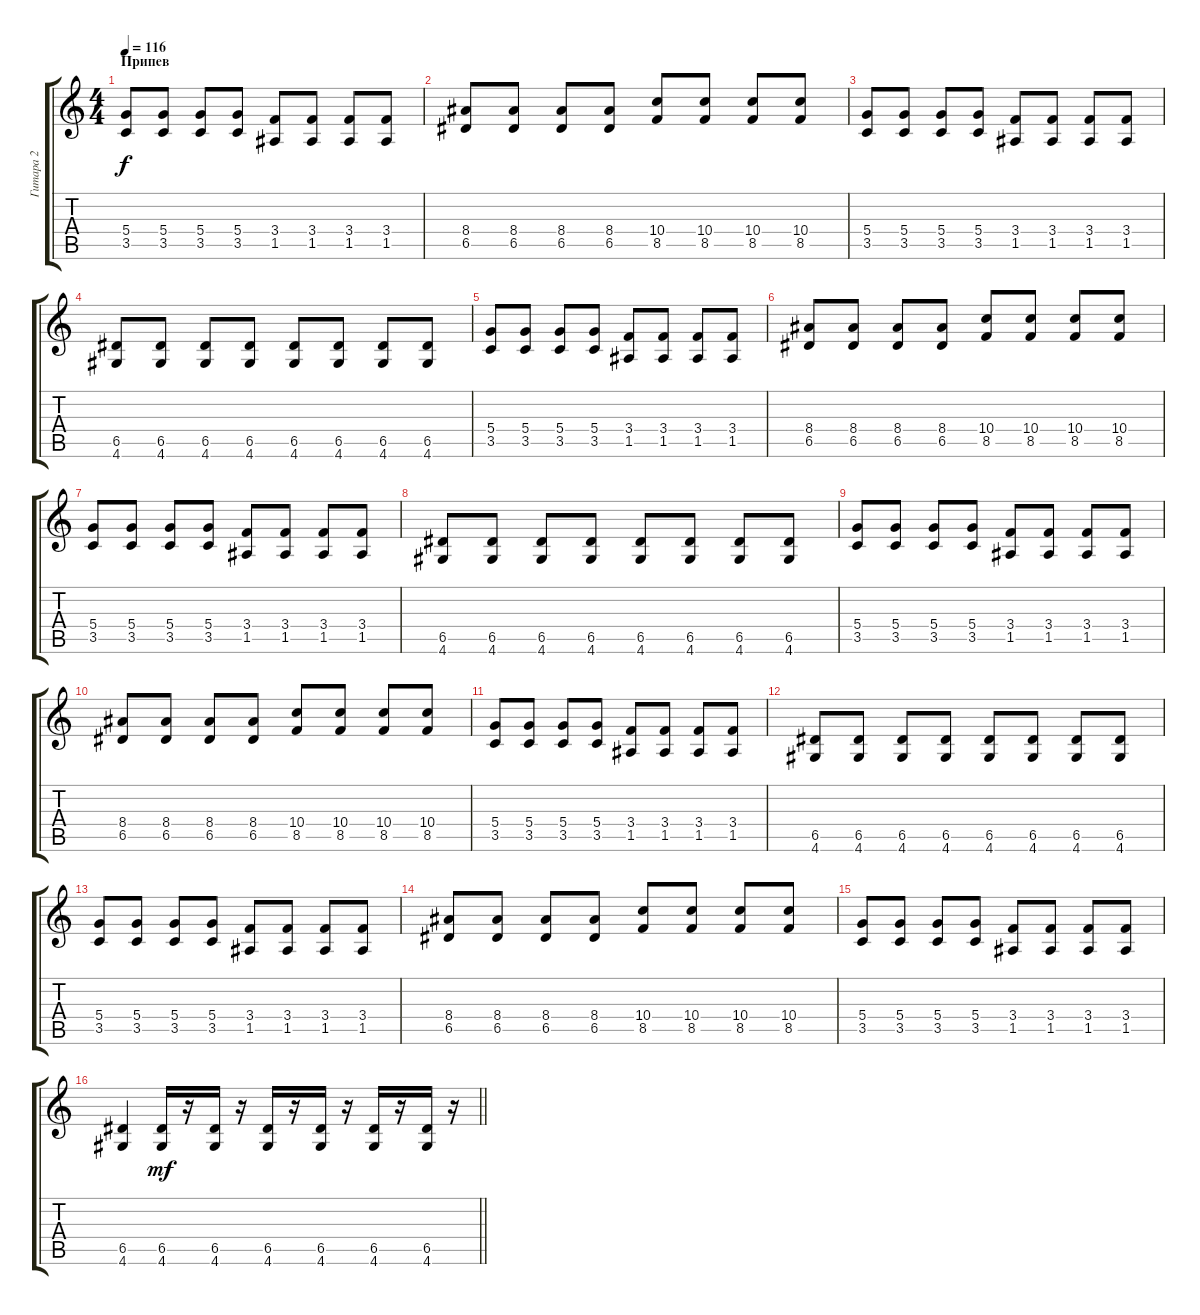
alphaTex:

\track ("Гитара 2" "Гитара 2") {instrument distortionguitar}
\staff {score tabs}
\tuning (E4 B3 G3 D3 A2 E2) {hide}
\ts (4 4)
\section ("" "Припев")
\tempo 116
\clef g2
\ks c
(5.4 3.5).8{dy f volume 11 instrument overdrivenguitar} (5.4 3.5).8 (5.4 3.5).8 (5.4 3.5).8 (3.4 1.5).8 (3.4 1.5).8 (3.4 1.5).8 (3.4 1.5).8 |
(8.4 6.5).8 (8.4 6.5).8 (8.4 6.5).8 (8.4 6.5).8 (10.4 8.5).8 (10.4 8.5).8 (10.4 8.5).8 (10.4 8.5).8 |
(5.4 3.5).8 (5.4 3.5).8 (5.4 3.5).8 (5.4 3.5).8 (3.4 1.5).8 (3.4 1.5).8 (3.4 1.5).8 (3.4 1.5).8 |
(6.5 4.6).8 (6.5 4.6).8 (6.5 4.6).8 (6.5 4.6).8 (6.5 4.6).8 (6.5 4.6).8 (6.5 4.6).8 (6.5 4.6).8 |
(5.4 3.5).8{instrument overdrivenguitar} (5.4 3.5).8 (5.4 3.5).8 (5.4 3.5).8 (3.4 1.5).8 (3.4 1.5).8 (3.4 1.5).8 (3.4 1.5).8 |
(8.4 6.5).8 (8.4 6.5).8 (8.4 6.5).8 (8.4 6.5).8 (10.4 8.5).8 (10.4 8.5).8 (10.4 8.5).8 (10.4 8.5).8 |
(5.4 3.5).8 (5.4 3.5).8 (5.4 3.5).8 (5.4 3.5).8 (3.4 1.5).8 (3.4 1.5).8 (3.4 1.5).8 (3.4 1.5).8 |
(6.5 4.6).8 (6.5 4.6).8 (6.5 4.6).8 (6.5 4.6).8 (6.5 4.6).8 (6.5 4.6).8 (6.5 4.6).8 (6.5 4.6).8 |
(5.4 3.5).8{instrument overdrivenguitar} (5.4 3.5).8 (5.4 3.5).8 (5.4 3.5).8 (3.4 1.5).8 (3.4 1.5).8 (3.4 1.5).8 (3.4 1.5).8 |
(8.4 6.5).8 (8.4 6.5).8 (8.4 6.5).8 (8.4 6.5).8 (10.4 8.5).8 (10.4 8.5).8 (10.4 8.5).8 (10.4 8.5).8 |
(5.4 3.5).8 (5.4 3.5).8 (5.4 3.5).8 (5.4 3.5).8 (3.4 1.5).8 (3.4 1.5).8 (3.4 1.5).8 (3.4 1.5).8 |
(6.5 4.6).8 (6.5 4.6).8 (6.5 4.6).8 (6.5 4.6).8 (6.5 4.6).8 (6.5 4.6).8 (6.5 4.6).8 (6.5 4.6).8 |
(5.4 3.5).8 (5.4 3.5).8 (5.4 3.5).8 (5.4 3.5).8 (3.4 1.5).8 (3.4 1.5).8 (3.4 1.5).8 (3.4 1.5).8 |
(8.4 6.5).8 (8.4 6.5).8 (8.4 6.5).8 (8.4 6.5).8 (10.4 8.5).8 (10.4 8.5).8 (10.4 8.5).8 (10.4 8.5).8 |
(5.4 3.5).8 (5.4 3.5).8 (5.4 3.5).8 (5.4 3.5).8 (3.4 1.5).8 (3.4 1.5).8 (3.4 1.5).8 (3.4 1.5).8 |
\barLineRight lightlight
(6.5 4.6).4 (6.5 4.6).16{dy mf} r.16 (6.5 4.6).16 r.16 (6.5 4.6).16 r.16 (6.5 4.6).16 r.16 (6.5 4.6).16 r.16 (6.5 4.6).16 r.16
